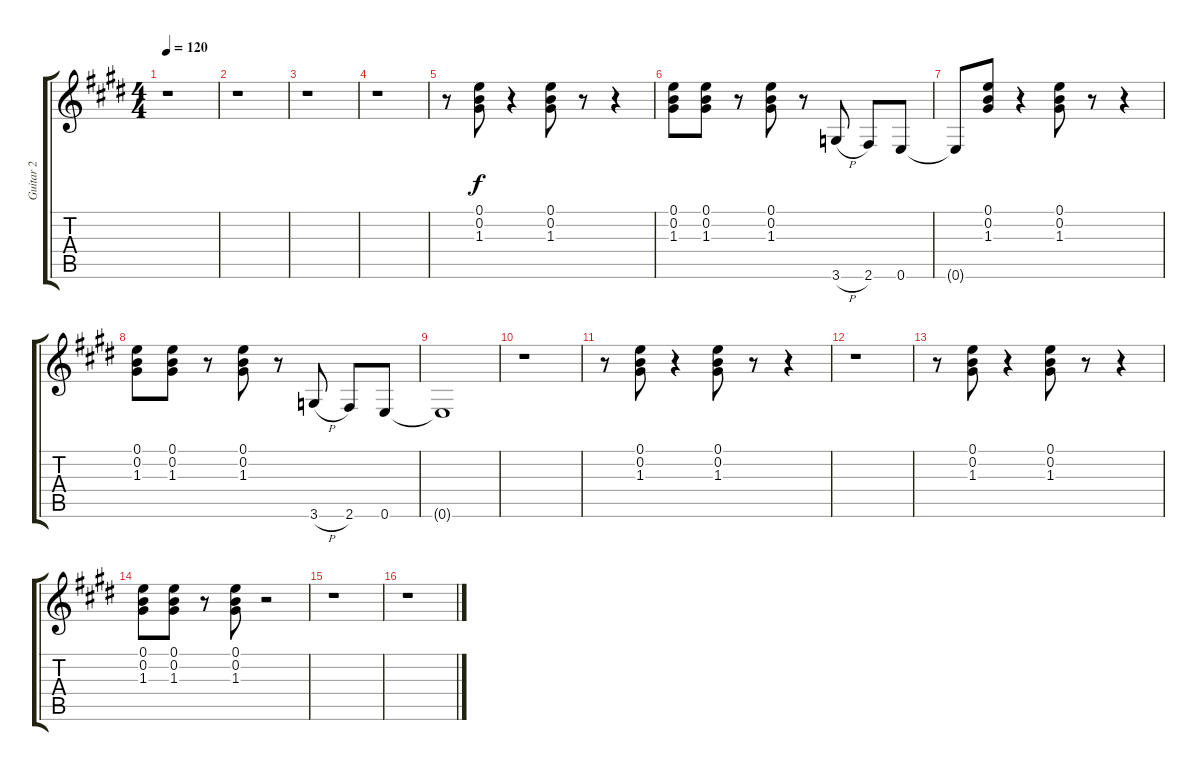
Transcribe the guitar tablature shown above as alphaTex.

\track ("Guitar 2" "Guitar 2") {instrument distortionguitar}
\staff {score tabs}
\tuning (E4 B3 G3 D3 A2 E2) {hide}
\ts (4 4)
\tempo 120
\clef g2
\ks e
r.1{dy f instrument distortionguitar} |
r.1 |
r.1 |
r.1 |
r.8 (0.1 0.2 1.3).8 r.4 (0.1 0.2 1.3).8 r.8 r.4 |
(0.1 0.2 1.3).8 (0.1 0.2 1.3).8 r.8 (0.1 0.2 1.3).8 r.8 3.6{h}.8 2.6.8 0.6.8 |
0.6{t}.8 (0.1 0.2 1.3).8 r.4 (0.1 0.2 1.3).8 r.8 r.4 |
(0.1 0.2 1.3).8 (0.1 0.2 1.3).8 r.8 (0.1 0.2 1.3).8 r.8 3.6{h}.8 2.6.8 0.6.8 |
0.6{t}.1 |
r.1 |
r.8 (0.1 0.2 1.3).8 r.4 (0.1 0.2 1.3).8 r.8 r.4 |
r.1 |
r.8 (0.1 0.2 1.3).8 r.4 (0.1 0.2 1.3).8 r.8 r.4 |
(0.1 0.2 1.3).8 (0.1 0.2 1.3).8 r.8 (0.1 0.2 1.3).8 r.2 |
r.1 |
r.1
